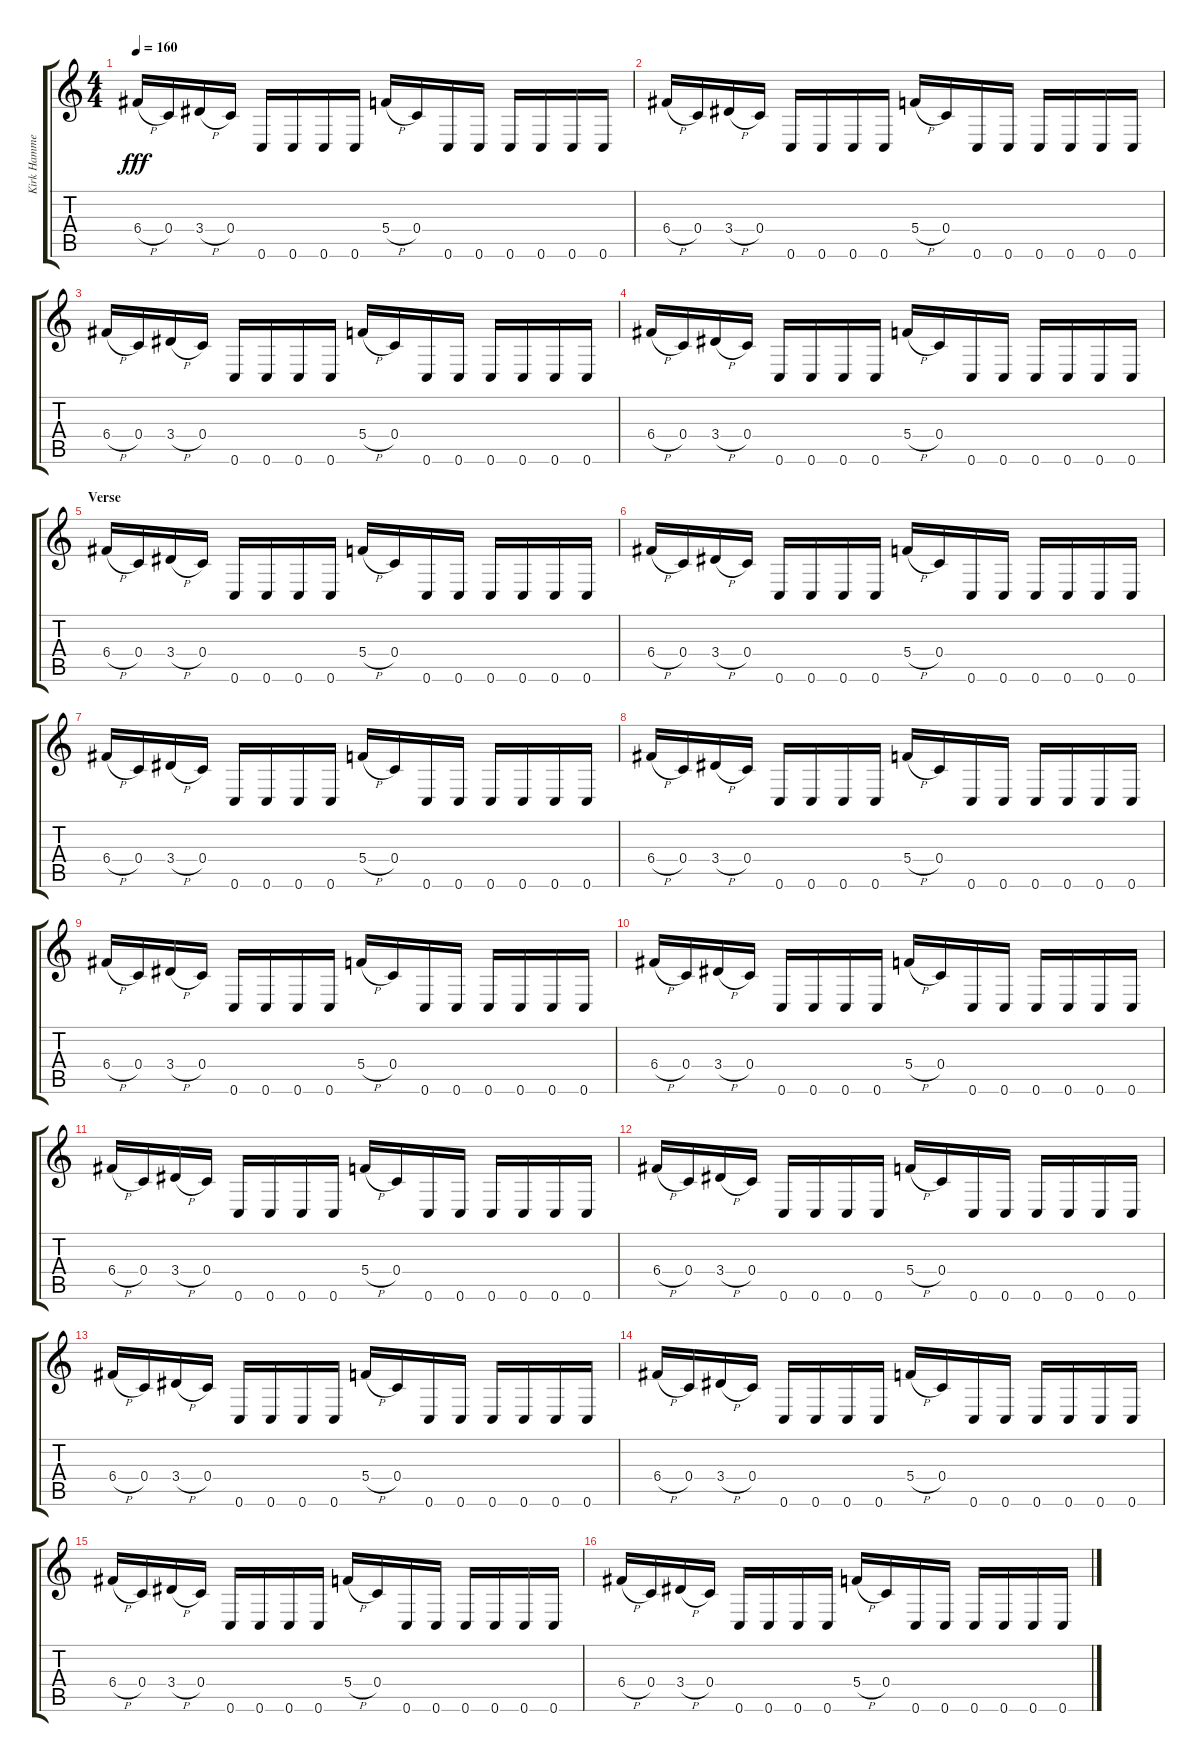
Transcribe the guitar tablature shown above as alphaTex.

\track ("Kirk Hammet" "Kirk Hamme") {instrument overdrivenguitar}
\staff {score tabs}
\tuning (D4 A3 F3 C3 G2 C2) {hide}
\ts (4 4)
\tempo 160
\clef g2
\ks c
6.4{h}.16{dy fff} 0.4.16 3.4{h}.16 0.4.16 0.6.16 0.6.16 0.6.16 0.6.16 5.4{h}.16 0.4.16 0.6.16 0.6.16 0.6.16 0.6.16 0.6.16 0.6.16 |
6.4{h}.16 0.4.16 3.4{h}.16 0.4.16 0.6.16 0.6.16 0.6.16 0.6.16 5.4{h}.16 0.4.16 0.6.16 0.6.16 0.6.16 0.6.16 0.6.16 0.6.16 |
6.4{h}.16 0.4.16 3.4{h}.16 0.4.16 0.6.16 0.6.16 0.6.16 0.6.16 5.4{h}.16 0.4.16 0.6.16 0.6.16 0.6.16 0.6.16 0.6.16 0.6.16 |
6.4{h}.16 0.4.16 3.4{h}.16 0.4.16 0.6.16 0.6.16 0.6.16 0.6.16 5.4{h}.16 0.4.16 0.6.16 0.6.16 0.6.16 0.6.16 0.6.16 0.6.16 |
\section ("" "Verse")
6.4{h}.16 0.4.16 3.4{h}.16 0.4.16 0.6.16 0.6.16 0.6.16 0.6.16 5.4{h}.16 0.4.16 0.6.16 0.6.16 0.6.16 0.6.16 0.6.16 0.6.16 |
6.4{h}.16 0.4.16 3.4{h}.16 0.4.16 0.6.16 0.6.16 0.6.16 0.6.16 5.4{h}.16 0.4.16 0.6.16 0.6.16 0.6.16 0.6.16 0.6.16 0.6.16 |
6.4{h}.16 0.4.16 3.4{h}.16 0.4.16 0.6.16 0.6.16 0.6.16 0.6.16 5.4{h}.16 0.4.16 0.6.16 0.6.16 0.6.16 0.6.16 0.6.16 0.6.16 |
6.4{h}.16 0.4.16 3.4{h}.16 0.4.16 0.6.16 0.6.16 0.6.16 0.6.16 5.4{h}.16 0.4.16 0.6.16 0.6.16 0.6.16 0.6.16 0.6.16 0.6.16 |
6.4{h}.16 0.4.16 3.4{h}.16 0.4.16 0.6.16 0.6.16 0.6.16 0.6.16 5.4{h}.16 0.4.16 0.6.16 0.6.16 0.6.16 0.6.16 0.6.16 0.6.16 |
6.4{h}.16 0.4.16 3.4{h}.16 0.4.16 0.6.16 0.6.16 0.6.16 0.6.16 5.4{h}.16 0.4.16 0.6.16 0.6.16 0.6.16 0.6.16 0.6.16 0.6.16 |
6.4{h}.16 0.4.16 3.4{h}.16 0.4.16 0.6.16 0.6.16 0.6.16 0.6.16 5.4{h}.16 0.4.16 0.6.16 0.6.16 0.6.16 0.6.16 0.6.16 0.6.16 |
6.4{h}.16 0.4.16 3.4{h}.16 0.4.16 0.6.16 0.6.16 0.6.16 0.6.16 5.4{h}.16 0.4.16 0.6.16 0.6.16 0.6.16 0.6.16 0.6.16 0.6.16 |
6.4{h}.16 0.4.16 3.4{h}.16 0.4.16 0.6.16 0.6.16 0.6.16 0.6.16 5.4{h}.16 0.4.16 0.6.16 0.6.16 0.6.16 0.6.16 0.6.16 0.6.16 |
6.4{h}.16 0.4.16 3.4{h}.16 0.4.16 0.6.16 0.6.16 0.6.16 0.6.16 5.4{h}.16 0.4.16 0.6.16 0.6.16 0.6.16 0.6.16 0.6.16 0.6.16 |
6.4{h}.16 0.4.16 3.4{h}.16 0.4.16 0.6.16 0.6.16 0.6.16 0.6.16 5.4{h}.16 0.4.16 0.6.16 0.6.16 0.6.16 0.6.16 0.6.16 0.6.16 |
6.4{h}.16 0.4.16 3.4{h}.16 0.4.16 0.6.16 0.6.16 0.6.16 0.6.16 5.4{h}.16 0.4.16 0.6.16 0.6.16 0.6.16 0.6.16 0.6.16 0.6.16
